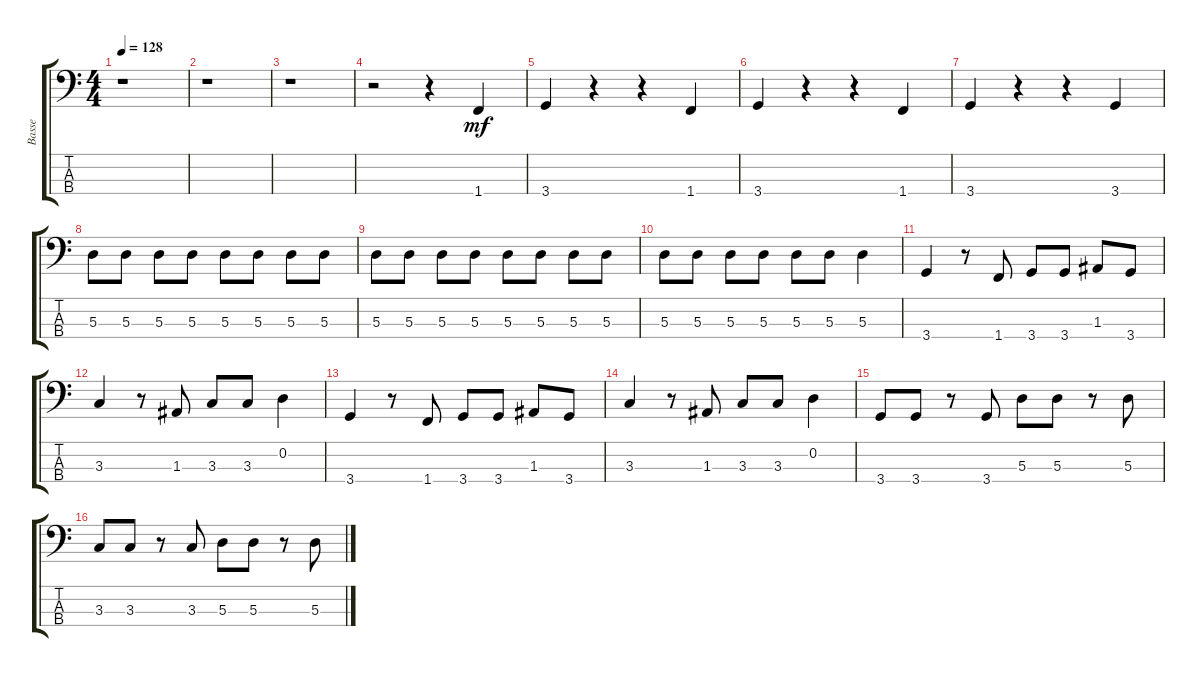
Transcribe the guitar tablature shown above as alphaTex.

\track ("Basse" "Basse") {instrument electricbassfinger}
\staff {score tabs}
\tuning (G2 D2 A1 E1) {hide}
\ts (4 4)
\tempo 128
\clef f4
\ks c
r.1{dy mf} |
r.1 |
r.1 |
r.2 r.4 1.4.4 |
3.4.4 r.4 r.4 1.4.4 |
3.4.4 r.4 r.4 1.4.4 |
3.4.4 r.4 r.4 3.4.4 |
5.3.8 5.3.8 5.3.8 5.3.8 5.3.8 5.3.8 5.3.8 5.3.8 |
5.3.8 5.3.8 5.3.8 5.3.8 5.3.8 5.3.8 5.3.8 5.3.8 |
5.3.8 5.3.8 5.3.8 5.3.8 5.3.8 5.3.8 5.3.4 |
3.4.4 r.8 1.4.8 3.4.8 3.4.8 1.3.8 3.4.8 |
3.3.4 r.8 1.3.8 3.3.8 3.3.8 0.2.4 |
3.4.4 r.8 1.4.8 3.4.8 3.4.8 1.3.8 3.4.8 |
3.3.4 r.8 1.3.8 3.3.8 3.3.8 0.2.4 |
3.4.8 3.4.8 r.8 3.4.8 5.3.8 5.3.8 r.8 5.3.8 |
3.3.8 3.3.8 r.8 3.3.8 5.3.8 5.3.8 r.8 5.3.8
